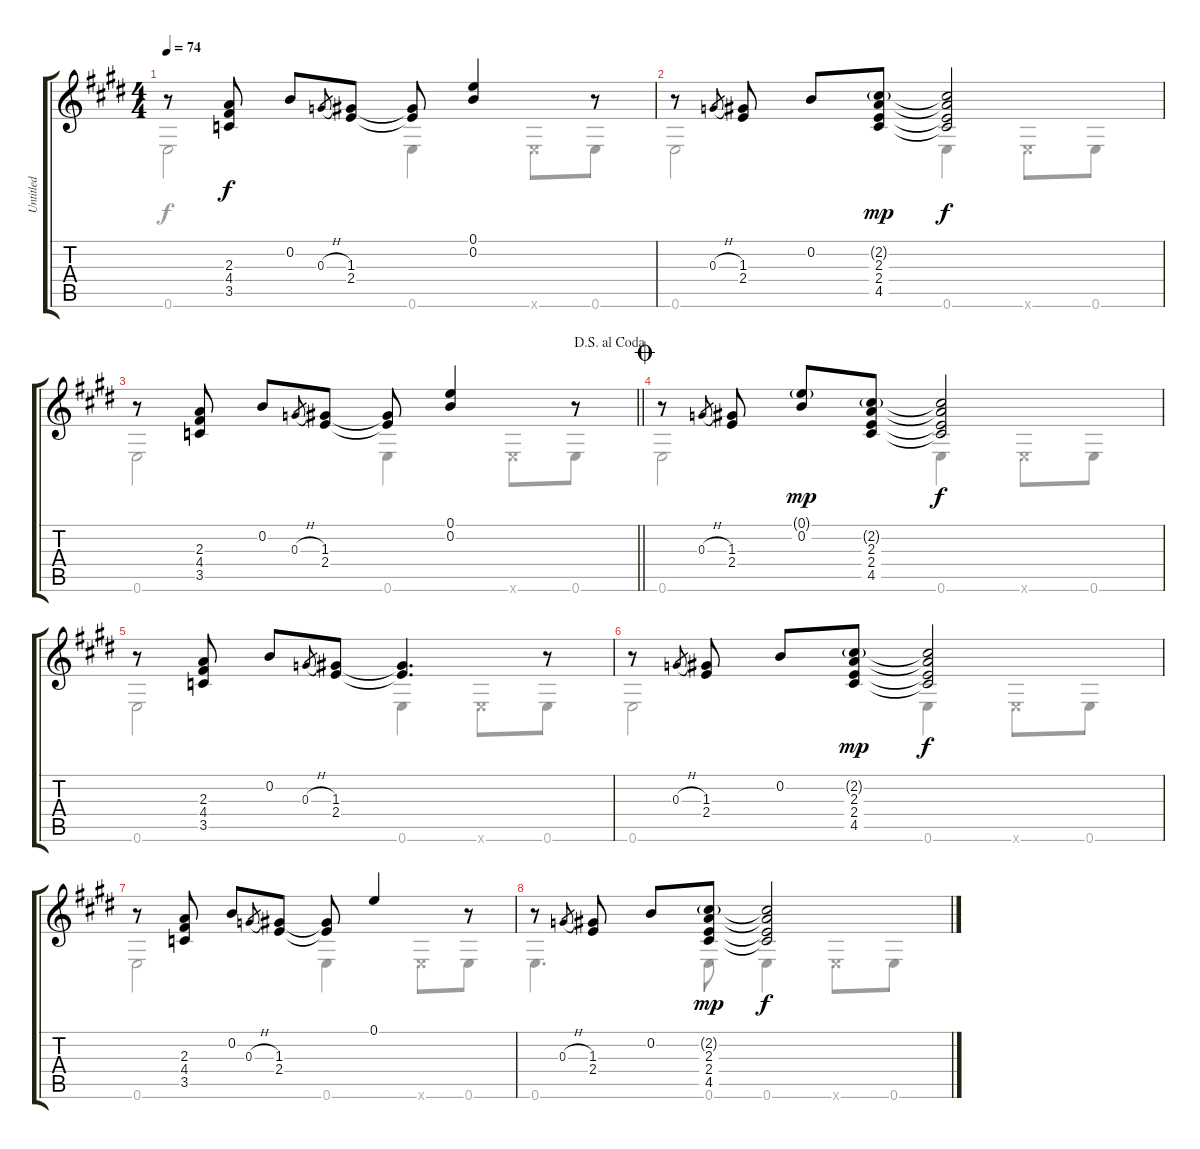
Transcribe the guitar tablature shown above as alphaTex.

\track ("Untitled" "Untitled") {instrument acousticguitarnylon}
\staff {score tabs}
\tuning (E4 B3 G3 D3 A2 E2) {hide}
\voice
\ts (4 4)
\tempo 74
\clef g2
\ks e
r.8{dy f} (2.3 4.4 3.5).8 0.2.8 0.3{h}.8{gr} (1.3 2.4).8 (1.3{t} 2.4{t}).8 (0.1 0.2).4 r.8 |
\ks c#minor
r.8 0.3{h}.8{gr} (1.3 2.4).8 0.2.8 (2.2{g} 2.3 2.4 4.5).8{dy mp} (2.2{t} 2.3{t} 2.4{t} 4.5{t}).2{dy f} |
\jump dalsegnoalcoda
\barLineRight lightlight
r.8 (2.3 4.4 3.5).8 0.2.8 0.3{h}.8{gr} (1.3 2.4).8 (1.3{t} 2.4{t}).8 (0.1 0.2).4 r.8 |
\jump coda
\ks e
r.8 0.3{h}.8{gr} (1.3 2.4).8 (0.1{g} 0.2).8{dy mp} (2.2{g} 2.3 2.4 4.5).8 (2.2{t} 2.3{t} 2.4{t} 4.5{t}).2{dy f} |
\ks c#minor
r.8 (2.3 4.4 3.5).8 0.2.8 0.3{h}.8{gr} (1.3 2.4).8 (1.3{t} 2.4{t}).4{d} r.8 |
r.8 0.3{h}.8{gr} (1.3 2.4).8 0.2.8 (2.2{g} 2.3 2.4 4.5).8{dy mp} (2.2{t} 2.3{t} 2.4{t} 4.5{t}).2{dy f} |
\ks e
r.8 (2.3 4.4 3.5).8 0.2.8 0.3{h}.8{gr} (1.3 2.4).8 (1.3{t} 2.4{t}).8 0.1.4 r.8 |
\ks c#minor
r.8 0.3{h}.8{gr} (1.3 2.4).8 0.2.8 (2.2{g} 2.3 2.4 4.5).8{dy mp} (2.2{t} 2.3{t} 2.4{t} 4.5{t}).2{dy f}
\voice
\clef g2
\ottava regular
\simile none
\ks e
0.6.2{dy f} 0.6.4 0.6{x}.8 0.6.8 |
\ks c#minor
0.6.2 0.6.4 0.6{x}.8 0.6.8 |
\barLineRight lightlight
0.6.2 0.6.4 0.6{x}.8 0.6.8 |
\ks e
0.6.2 0.6.4 0.6{x}.8 0.6.8 |
\ks c#minor
0.6.2 0.6.4 0.6{x}.8 0.6.8 |
0.6.2 0.6.4 0.6{x}.8 0.6.8 |
\ks e
0.6.2 0.6.4 0.6{x}.8 0.6.8 |
\ks c#minor
0.6.4{d} 0.6.8 0.6.4 0.6{x}.8 0.6.8
